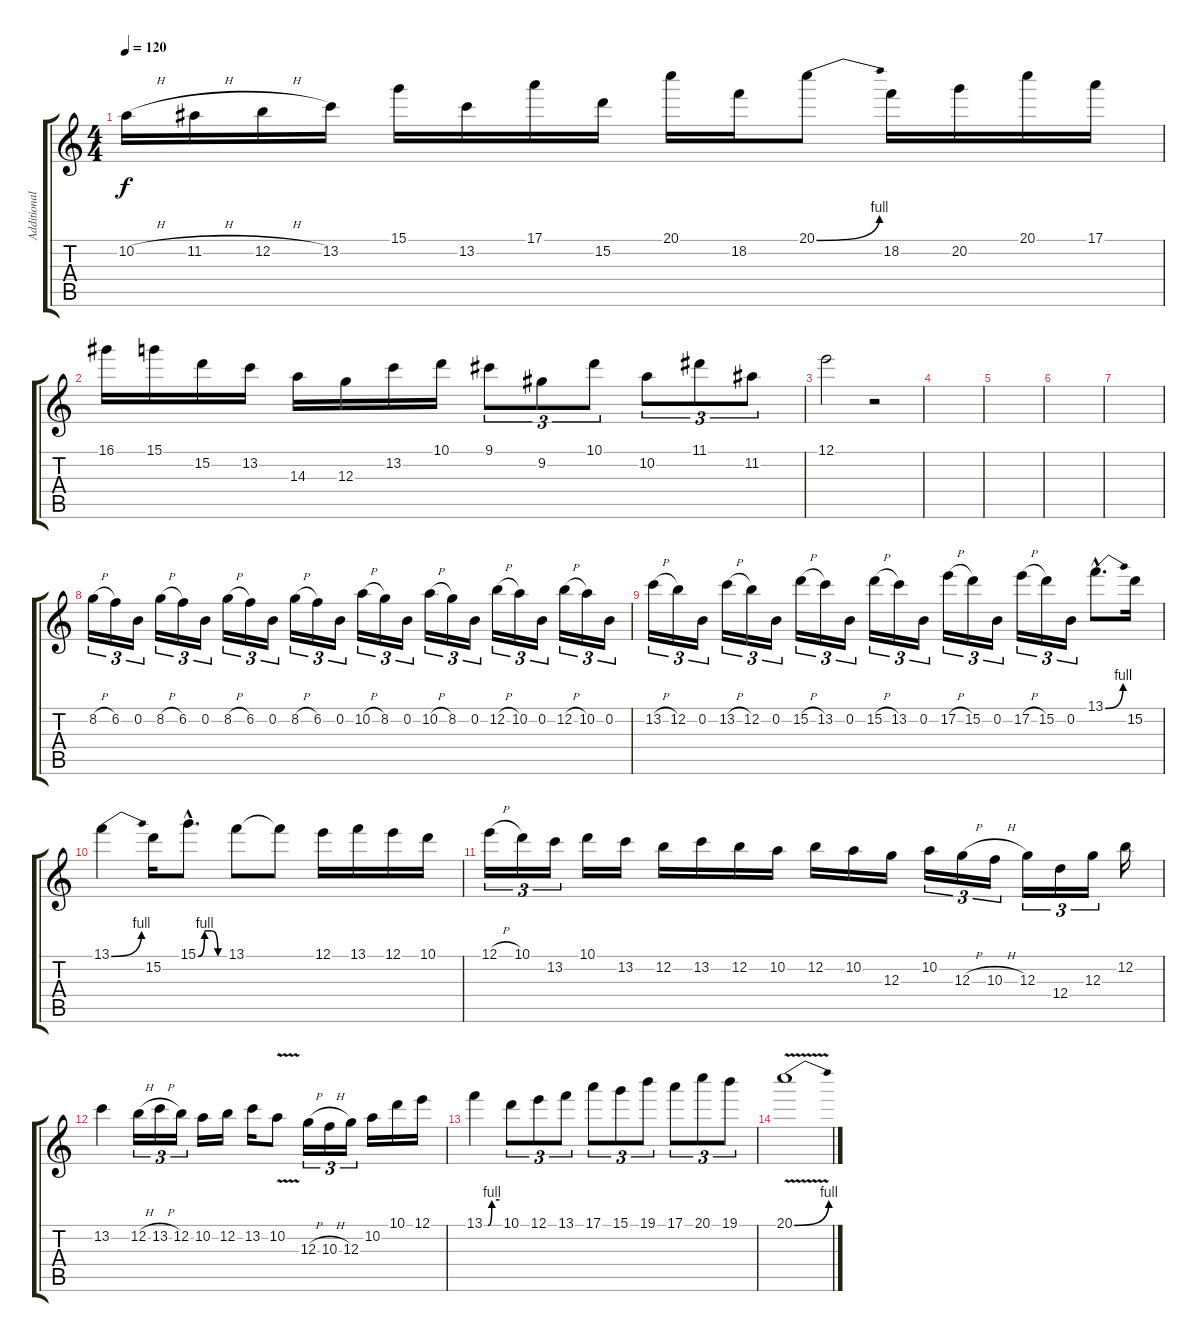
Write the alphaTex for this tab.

\track ("Additional Guitar" "Additional") {instrument distortionguitar}
\staff {score tabs}
\tuning (E4 B3 G3 D3 A2 E2) {hide}
\ts (4 4)
\tempo 120
\clef g2
\ks c
10.2{h}.16{dy f balance 1} 11.2{h}.16 12.2{h}.16 13.2.16 15.1.16 13.2.16 17.1.16 15.2.16 20.1.16 18.2.16 20.1{be (bend 0 0 60 4)}.8 18.2.16 20.2.16 20.1.16 17.1.16 |
16.1.16{balance 1} 15.1.16 15.2.16 13.2.16 14.3.16 12.3.16 13.2.16 10.1.16 9.1.8{tu (3 2)} 9.2.8{tu (3 2)} 10.1.8{tu (3 2)} 10.2.8{tu (3 2)} 11.1.8{tu (3 2)} 11.2.8{tu (3 2)} |
12.1.2{balance 1} r.2 |
|
|
|
|
8.2{h}.16{tu (3 2) balance 1} 6.2.16{tu (3 2)} 0.2.16{tu (3 2)} 8.2{h}.16{tu (3 2)} 6.2.16{tu (3 2)} 0.2.16{tu (3 2)} 8.2{h}.16{tu (3 2)} 6.2.16{tu (3 2)} 0.2.16{tu (3 2)} 8.2{h}.16{tu (3 2)} 6.2.16{tu (3 2)} 0.2.16{tu (3 2)} 10.2{h}.16{tu (3 2)} 8.2.16{tu (3 2)} 0.2.16{tu (3 2)} 10.2{h}.16{tu (3 2)} 8.2.16{tu (3 2)} 0.2.16{tu (3 2)} 12.2{h}.16{tu (3 2)} 10.2.16{tu (3 2)} 0.2.16{tu (3 2)} 12.2{h}.16{tu (3 2)} 10.2.16{tu (3 2)} 0.2.16{tu (3 2)} |
13.2{h}.16{tu (3 2) balance 1} 12.2.16{tu (3 2)} 0.2.16{tu (3 2)} 13.2{h}.16{tu (3 2)} 12.2.16{tu (3 2)} 0.2.16{tu (3 2)} 15.2{h}.16{tu (3 2)} 13.2.16{tu (3 2)} 0.2.16{tu (3 2)} 15.2{h}.16{tu (3 2)} 13.2.16{tu (3 2)} 0.2.16{tu (3 2)} 17.2{h}.16{tu (3 2)} 15.2.16{tu (3 2)} 0.2.16{tu (3 2)} 17.2{h}.16{tu (3 2)} 15.2.16{tu (3 2)} 0.2.16{tu (3 2)} 13.1{be (bend 0 0 60 4) hac}.8{d} 15.2.16 |
13.1{be (bend 0 0 60 4)}.4{balance 1} 15.2.16 15.1{be (custom 0 0 15 4 30 4 45 0 60 0) hac}.8{d} 13.1.8 13.1{t}.8 12.1.16 13.1.16 12.1.16 10.1.16 |
12.1{h}.16{tu (3 2) balance 1} 10.1.16{tu (3 2)} 13.2.16{tu (3 2)} 10.1.16 13.2.16 12.2.16 13.2.16 12.2.16 10.2.16 12.2.16 10.2.16 12.3.16 10.2.16{tu (3 2)} 12.3{h}.16{tu (3 2)} 10.3{h}.16{tu (3 2)} 12.3.16{tu (3 2)} 12.4.16{tu (3 2)} 12.3.16{tu (3 2)} 12.2.16 |
13.2.4{balance 1} 12.2{h}.16{tu (3 2)} 13.2{h}.16{tu (3 2)} 12.2.16{tu (3 2)} 10.2.16 12.2.16 13.2.16 10.2{v}.8 12.3{h}.16{tu (3 2)} 10.3{h}.16{tu (3 2)} 12.3.16{tu (3 2)} 10.2.16 10.1.16 12.1.16 |
13.1{be (custom 0 0 15 0 30 4 60 4)}.4{balance 1} 10.1.8{tu (3 2)} 12.1.8{tu (3 2)} 13.1.8{tu (3 2)} 17.1.8{tu (3 2)} 15.1.8{tu (3 2)} 19.1.8{tu (3 2)} 17.1.8{tu (3 2)} 20.1.8{tu (3 2)} 19.1.8{tu (3 2)} |
20.1{be (bend 0 0 60 4) v}.1{balance 1}
